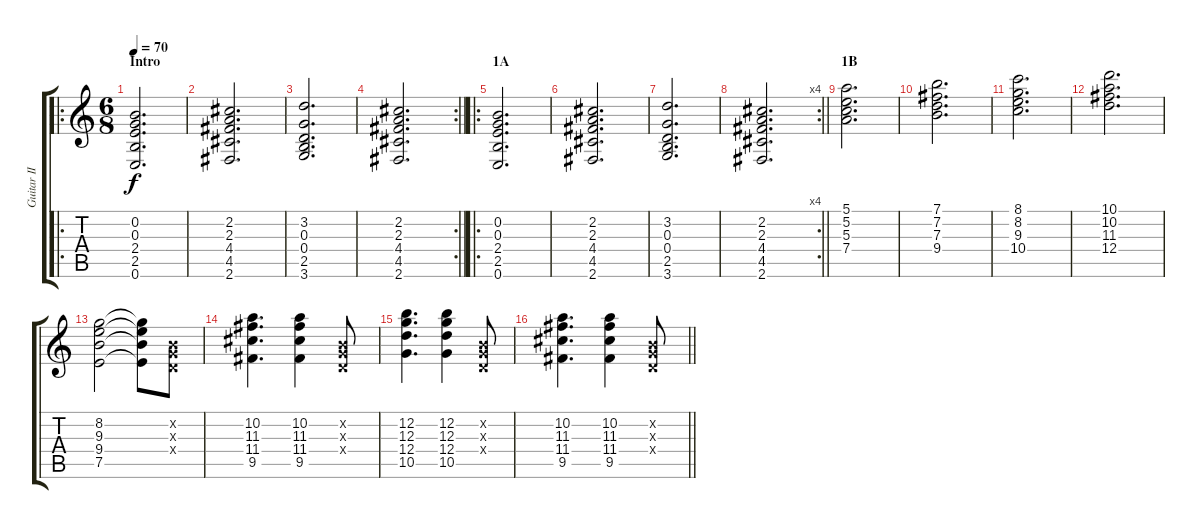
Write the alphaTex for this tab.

\track ("Guitar II" "Guitar II") {instrument electricguitarjazz}
\staff {score tabs}
\tuning (E4 B3 G3 D3 A2 E2) {hide}
\ro
\ts (6 8)
\section ("" "Intro")
\tempo 70
\clef g2
\ks c
(0.2 0.3 2.4 2.5 0.6).2{d dy f instrument electricguitarjazz} |
(2.2 2.3 4.4 4.5 2.6).2{d} |
(3.2 0.3 0.4 2.5 3.6).2{d} |
\rc 2
\barLineRight lightlight
(2.2 2.3 4.4 4.5 2.6).2{d} |
\ro
\section ("" "1A")
(0.2 0.3 2.4 2.5 0.6).2{d} |
(2.2 2.3 4.4 4.5 2.6).2{d} |
(3.2 0.3 0.4 2.5 3.6).2{d} |
\rc 4
\barLineRight lightlight
(2.2 2.3 4.4 4.5 2.6).2{d} |
\section ("" "1B")
(5.1 5.2 5.3 7.4).2{d} |
(7.1 7.2 7.3 9.4).2{d} |
(8.1 8.2 9.3 10.4).2{d} |
(10.1 10.2 11.3 12.4).2{d} |
(8.2 9.3 9.4 7.5).2 (8.2{t} 9.3{t} 9.4{t} 7.5{t}).8 (0.2{x} 0.3{x} 0.4{x}).8 |
(10.2 11.3 11.4 9.5).4{d} (10.2 11.3 11.4 9.5).4 (0.2{x} 0.3{x} 0.4{x}).8 |
(12.2 12.3 12.4 10.5).4{d} (12.2 12.3 12.4 10.5).4 (0.2{x} 0.3{x} 0.4{x}).8 |
\barLineRight lightlight
(10.2 11.3 11.4 9.5).4{d} (10.2 11.3 11.4 9.5).4 (0.2{x} 0.3{x} 0.4{x}).8
